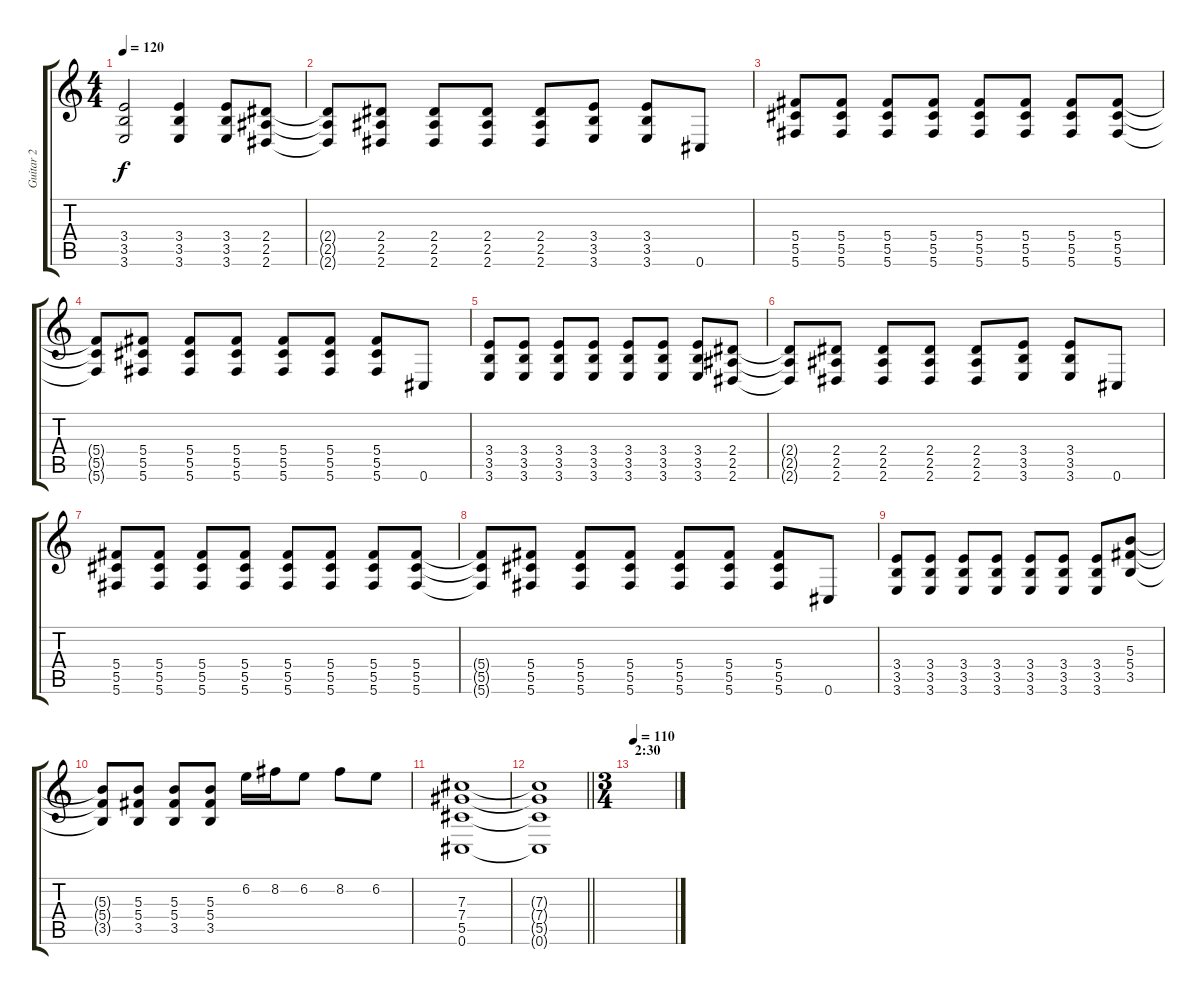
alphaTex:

\track ("Guitar 2" "Guitar 2") {instrument distortionguitar}
\staff {score tabs}
\tuning (Eb4 Bb3 Gb3 Db3 Ab2 Db2) {hide}
\ts (4 4)
\tempo 120
\clef g2
\ks c
(3.4 3.5 3.6).2{dy f} (3.4 3.5 3.6).4 (3.4 3.5 3.6).8 (2.4 2.5 2.6).8 |
(2.4{t} 2.5{t} 2.6{t}).8 (2.4 2.5 2.6).8 (2.4 2.5 2.6).8 (2.4 2.5 2.6).8 (2.4 2.5 2.6).8 (3.4 3.5 3.6).8 (3.4 3.5 3.6).8 0.6.8 |
(5.4 5.5 5.6).8 (5.4 5.5 5.6).8 (5.4 5.5 5.6).8 (5.4 5.5 5.6).8 (5.4 5.5 5.6).8 (5.4 5.5 5.6).8 (5.4 5.5 5.6).8 (5.4 5.5 5.6).8 |
(5.4{t} 5.5{t} 5.6{t}).8 (5.4 5.5 5.6).8 (5.4 5.5 5.6).8 (5.4 5.5 5.6).8 (5.4 5.5 5.6).8 (5.4 5.5 5.6).8 (5.4 5.5 5.6).8 0.6.8 |
(3.4 3.5 3.6).8 (3.4 3.5 3.6).8 (3.4 3.5 3.6).8 (3.4 3.5 3.6).8 (3.4 3.5 3.6).8 (3.4 3.5 3.6).8 (3.4 3.5 3.6).8 (2.4 2.5 2.6).8 |
(2.4{t} 2.5{t} 2.6{t}).8 (2.4 2.5 2.6).8 (2.4 2.5 2.6).8 (2.4 2.5 2.6).8 (2.4 2.5 2.6).8 (3.4 3.5 3.6).8 (3.4 3.5 3.6).8 0.6.8 |
(5.4 5.5 5.6).8 (5.4 5.5 5.6).8 (5.4 5.5 5.6).8 (5.4 5.5 5.6).8 (5.4 5.5 5.6).8 (5.4 5.5 5.6).8 (5.4 5.5 5.6).8 (5.4 5.5 5.6).8 |
(5.4{t} 5.5{t} 5.6{t}).8 (5.4 5.5 5.6).8 (5.4 5.5 5.6).8 (5.4 5.5 5.6).8 (5.4 5.5 5.6).8 (5.4 5.5 5.6).8 (5.4 5.5 5.6).8 0.6.8 |
(3.4 3.5 3.6).8 (3.4 3.5 3.6).8 (3.4 3.5 3.6).8 (3.4 3.5 3.6).8 (3.4 3.5 3.6).8 (3.4 3.5 3.6).8 (3.4 3.5 3.6).8 (5.3 5.4 3.5).8 |
(5.3{t} 5.4{t} 3.5{t}).8 (5.3 5.4 3.5).8 (5.3 5.4 3.5).8 (5.3 5.4 3.5).8 6.2.16 8.2.16 6.2.8 8.2.8 6.2.8 |
(7.3 7.4 5.5 0.6).1 |
\barLineRight lightlight
(7.3{t} 7.4{t} 5.5{t} 0.6{t}).1 |
\ts (3 4)
\section ("" "2:30")
\tempo 110
